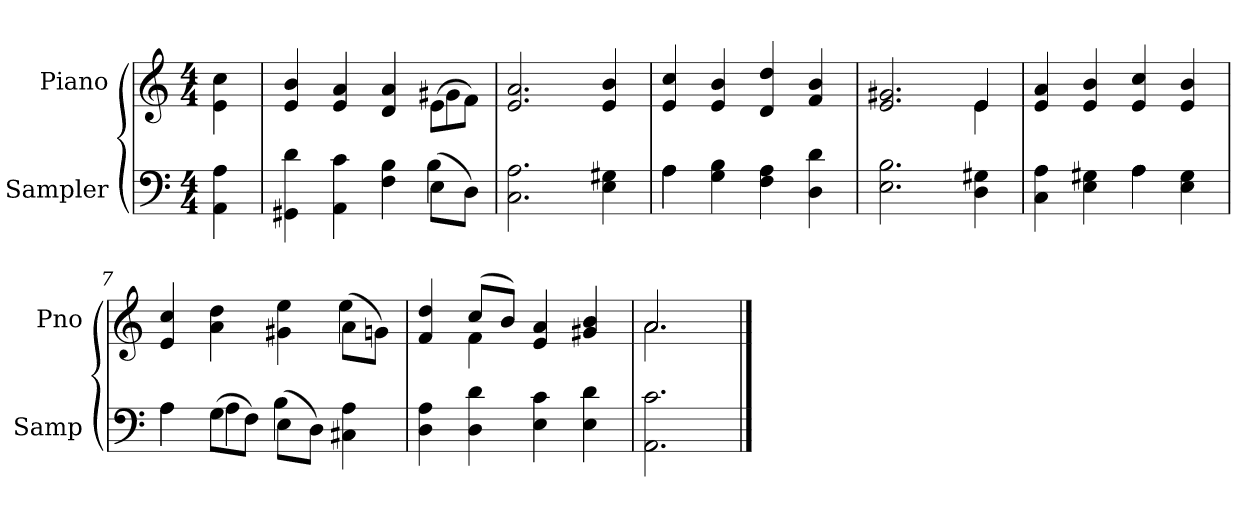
**kern	**kern
*part2	*part1
*staff2	*staff1
*I"Sampler	*I"Piano
*I'Samp	*I'Pno
*clefF4	*clefG2
*M4/4	*M4/4
=1	=1
4AA 4A	4e\ 4cc\
=2	=2
*^	*^
4GG#X 4d	2.ryy	4e 4b	2.ryy
4AA 4c	.	4e 4a	.
4F 4B	.	4d 4a	.
(8E\L	4B	(8e\L	4g#X
8D\J)	.	8f\J)	.
*v	*v	*	*
*	*v	*v
=3	=3
2.C 2.A	2.e 2.a
4E 4G#X	4e 4b
=4	=4
*^	*
4A\	4A	4e 4cc
4G 4B	2.ryy	4e 4b
4F 4A	.	4d 4dd
4D 4d	.	4f 4b
*v	*v	*
=5	=5
*	*^
2.E 2.B	2.e 2.g#X	2.ryy
4D 4G#X	4e/	4e
*	*v	*v
=6	=6
*^	*
4C 4A	2ryy	4e 4a
4E 4G#X	.	4e 4b
4A\	4A	4e 4cc
4E 4G#	4ryy	4e 4b
=7	=7	=7
*	*	*^
4A\	4A	4e 4cc	2.ryy
(8G\L	4A	4a 4dd	.
8F\J)	.	.	.
(8E\L	4B	4g#X 4ee	.
8D\J)	.	.	.
4C#X 4A	4ryy	(8a\L	4ee
.	.	8gn\J)	.
*v	*v	*	*
=8	=8	=8
4D 4A	4f 4dd	4ryy
4D 4d	(8cc/L	4f
.	8b/J)	.
4E 4c	4e 4a	2ryy
4E 4d	4g#X 4b	.
=9	=9	=9
2.AA 2.c	2.a/	2.a
*	*v	*v
==	==
*-	*-
